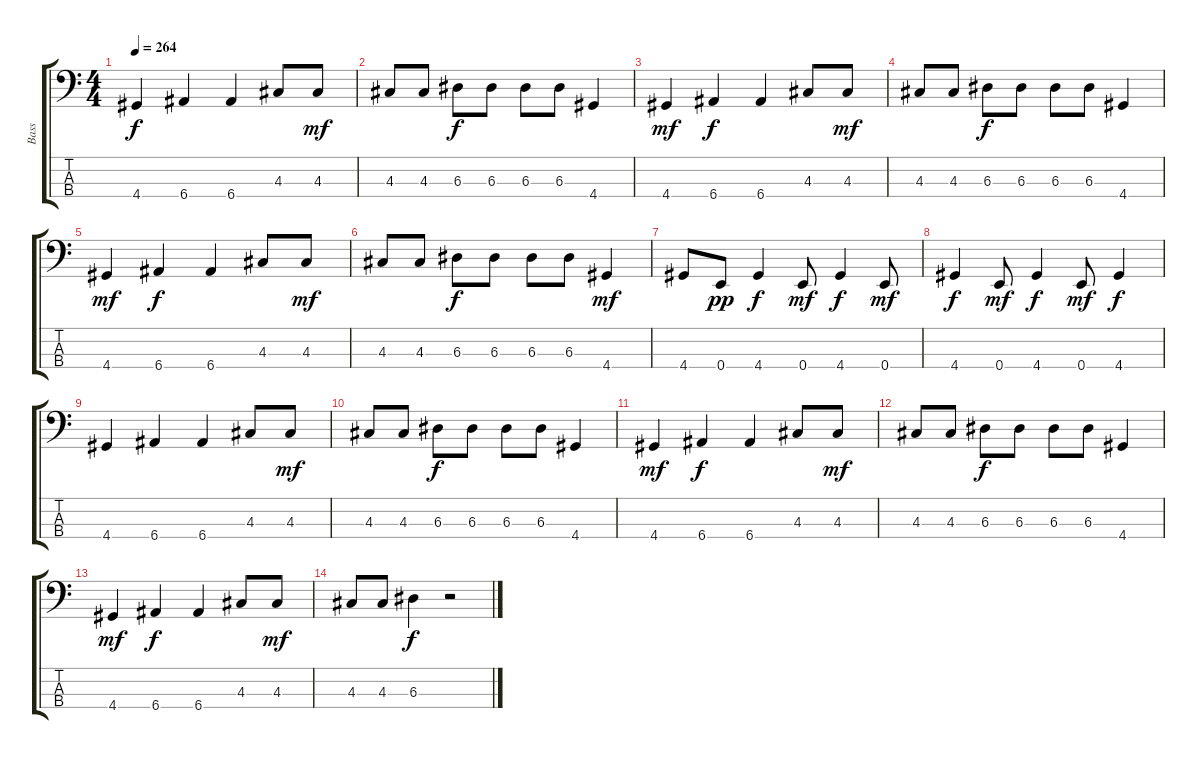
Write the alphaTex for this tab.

\track ("Bass" "Bass") {instrument electricbasspick}
\staff {score tabs}
\tuning (G2 D2 A1 E1) {hide}
\ts (4 4)
\tempo 264
\clef f4
\ks c
4.4.4{dy f} 6.4.4 6.4.4 4.3.8 4.3.8{dy mf} |
4.3.8 4.3.8 6.3.8{dy f} 6.3.8 6.3.8 6.3.8 4.4.4 |
4.4.4{dy mf} 6.4.4{dy f} 6.4.4 4.3.8 4.3.8{dy mf} |
4.3.8 4.3.8 6.3.8{dy f} 6.3.8 6.3.8 6.3.8 4.4.4 |
4.4.4{dy mf} 6.4.4{dy f} 6.4.4 4.3.8 4.3.8{dy mf} |
4.3.8 4.3.8 6.3.8{dy f} 6.3.8 6.3.8 6.3.8 4.4.4{dy mf} |
4.4.8 0.4.8{dy pp} 4.4.4{dy f} 0.4.8{dy mf} 4.4.4{dy f} 0.4.8{dy mf} |
4.4.4{dy f} 0.4.8{dy mf} 4.4.4{dy f} 0.4.8{dy mf} 4.4.4{dy f} |
4.4.4 6.4.4 6.4.4 4.3.8 4.3.8{dy mf} |
4.3.8 4.3.8 6.3.8{dy f} 6.3.8 6.3.8 6.3.8 4.4.4 |
4.4.4{dy mf} 6.4.4{dy f} 6.4.4 4.3.8 4.3.8{dy mf} |
4.3.8 4.3.8 6.3.8{dy f} 6.3.8 6.3.8 6.3.8 4.4.4 |
4.4.4{dy mf} 6.4.4{dy f} 6.4.4 4.3.8 4.3.8{dy mf} |
4.3.8 4.3.8 6.3.4{dy f} r.2
